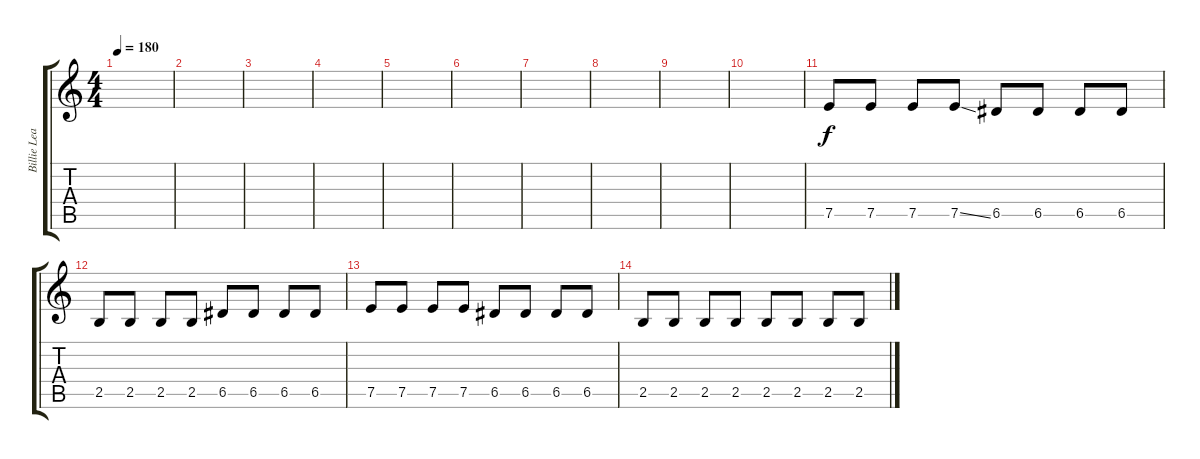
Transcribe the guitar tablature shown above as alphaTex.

\track ("Billie Lead" "Billie Lea") {instrument overdrivenguitar}
\staff {score tabs}
\tuning (E4 B3 G3 D3 A2 E2) {hide}
\ts (4 4)
\tempo 180
\clef g2
\ks c
|
|
|
|
|
|
|
|
|
|
7.5.8{volume 11 balance 5 instrument electricguitarclean} 7.5.8 7.5.8 7.5{ss}.8 6.5.8 6.5.8 6.5.8 6.5.8 |
2.5.8 2.5.8 2.5.8 2.5.8 6.5.8 6.5.8 6.5.8 6.5.8 |
7.5.8 7.5.8 7.5.8 7.5.8 6.5.8 6.5.8 6.5.8 6.5.8 |
2.5.8 2.5.8 2.5.8 2.5.8 2.5.8 2.5.8 2.5.8 2.5.8
